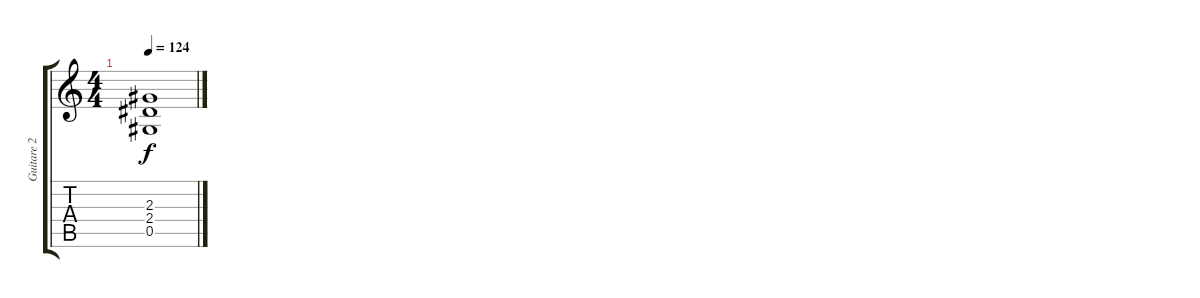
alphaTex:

\track ("Guitare 2" "Guitare 2") {instrument distortionguitar}
\staff {score tabs}
\tuning (Eb4 Bb3 Gb3 Db3 Ab2 Eb2) {hide}
\ts (4 4)
\tempo 124
\clef g2
\ks c
(2.3{t} 2.4{t} 0.5{t}).1{dy f}
